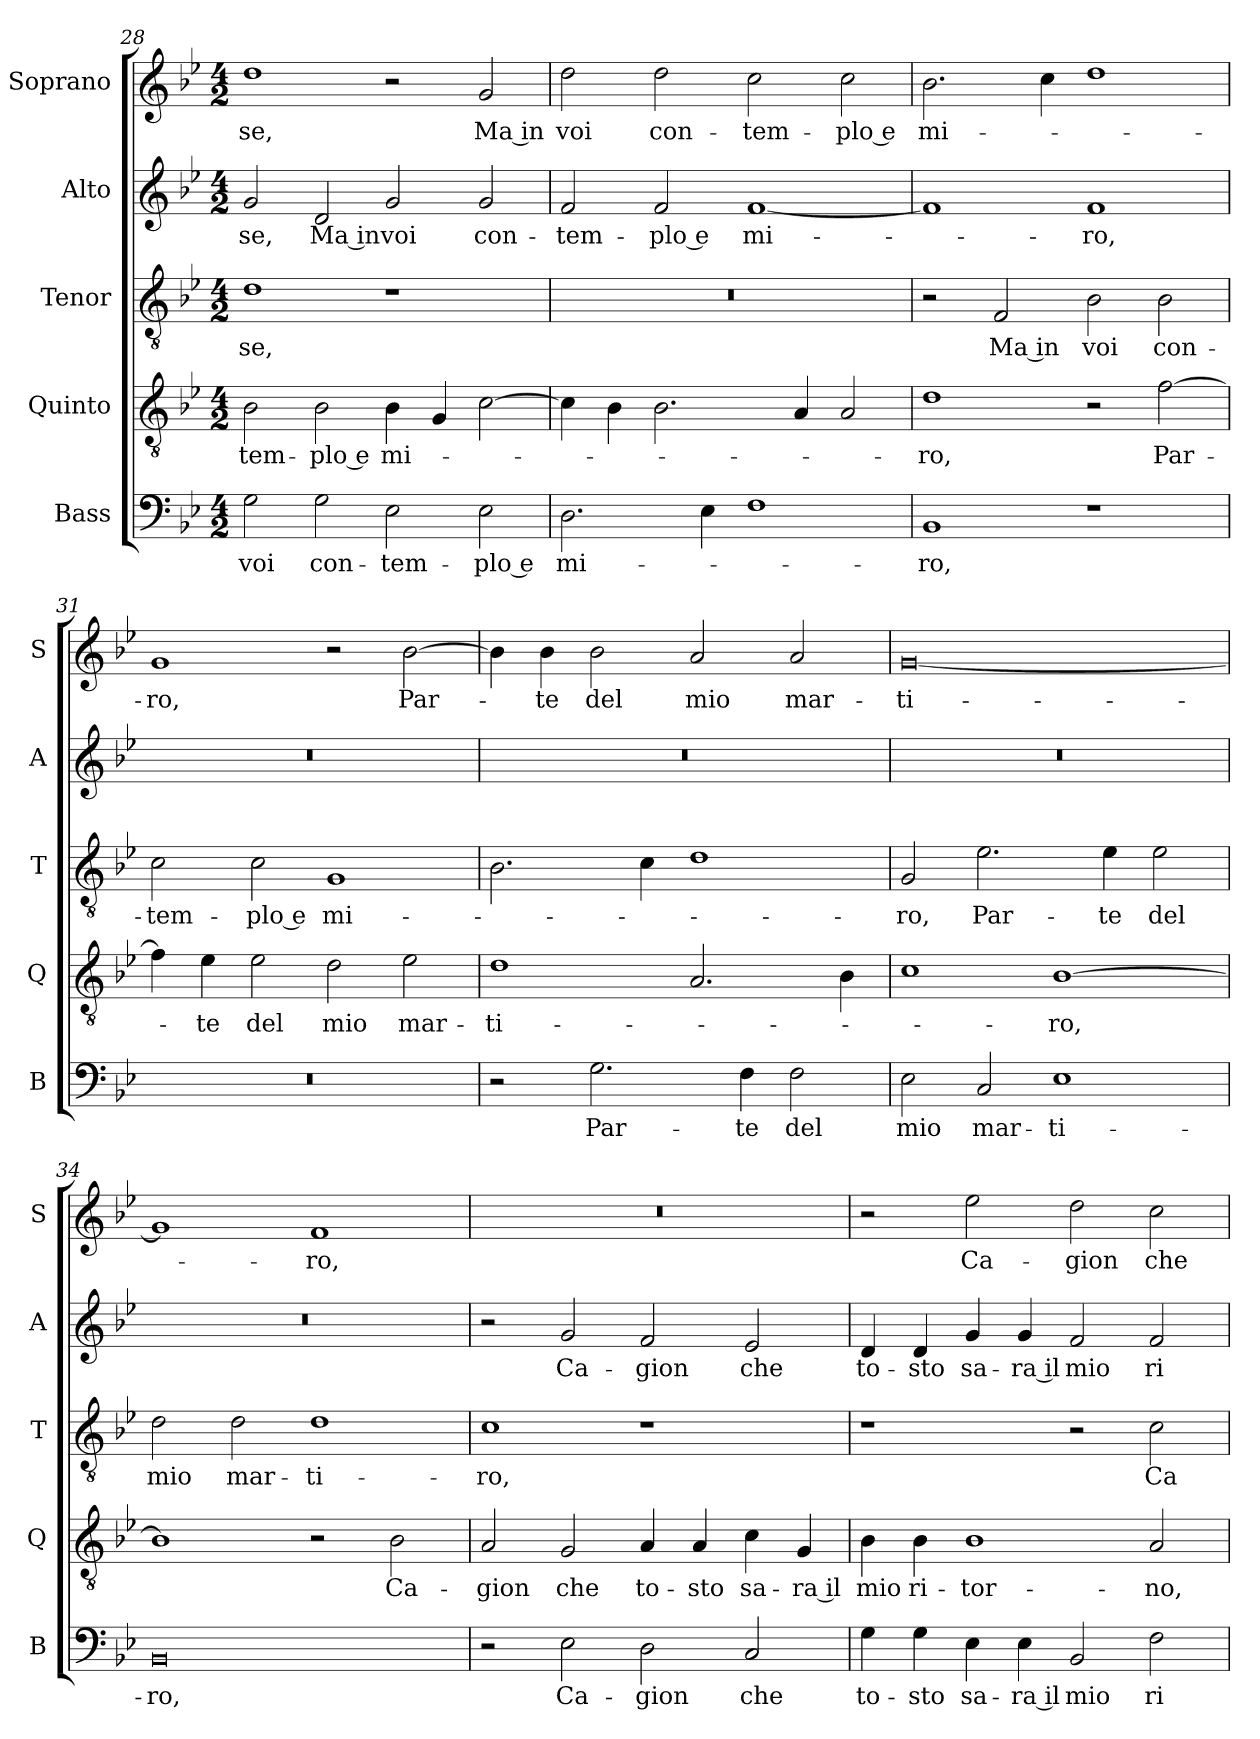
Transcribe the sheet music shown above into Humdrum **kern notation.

**kern	**text	**kern	**text	**kern	**text	**kern	**text	**kern	**text
*part5	*part5	*part4	*part4	*part3	*part3	*part2	*part2	*part1	*part1
*staff5	*staff5	*staff4	*staff4	*staff3	*staff3	*staff2	*staff2	*staff1	*staff1
*I"Bass	*	*I"Quinto	*	*I"Tenor	*	*I"Alto	*	*I"Soprano	*
*I'B	*	*I'Q	*	*I'T	*	*I'A	*	*I'S	*
!!LO:LB:g=z
*clefF4	*	*clefGv2	*	*clefGv2	*	*clefG2	*	*clefG2	*
*k[b-e-]	*	*k[b-e-]	*	*k[b-e-]	*	*k[b-e-]	*	*k[b-e-]	*
*B-:	*	*B-:	*	*B-:	*	*B-:	*	*B-:	*
*M4/2	*	*M4/2	*	*M4/2	*	*M4/2	*	*M4/2	*
=28	=28	=28	=28	=28	=28	=28	=28	=28	=28
!	!LO:LY:b	!	!LO:LY:b	!	!LO:LY:b	!	!LO:LY:b	!	!LO:LY:b
2G\	voi	2B-\	-tem-	1d	-se,	2g/	-se,	1dd	-se,
!	!LO:LY:b	!	!LO:LY:b	!	!	!	!LO:LY:b	!	!
2G\	con-	2B-\	-plo e	.	.	2d/	Ma in	.	.
!	!LO:LY:b	!	!LO:LY:b	!	!	!	!LO:LY:b	!	!
2E-\	-tem-	4B-\	mi-	1r	.	2g/	voi	2r	.
.	.	4G/	.	.	.	.	.	.	.
!	!LO:LY:b	!	!	!	!	!	!LO:LY:b	!	!LO:LY:b
2E-\	-plo e	[2c\	.	.	.	2g/	con-	2g/	Ma in
=29	=29	=29	=29	=29	=29	=29	=29	=29	=29
!	!LO:LY:b	!	!	!	!	!	!LO:LY:b	!	!LO:LY:b
2.D\	mi-	4c\]	.	0r	.	2f/	-tem-	2dd\	voi
.	.	4B-\	.	.	.	.	.	.	.
!	!	!	!	!	!	!	!LO:LY:b	!	!LO:LY:b
.	.	2.B-\	.	.	.	2f/	-plo e	2dd\	con-
4E-\	.	.	.	.	.	.	.	.	.
!	!	!	!	!	!	!	!LO:LY:b	!	!LO:LY:b
1F	.	.	.	.	.	[1f	mi-	2cc\	-tem-
.	.	4A/	.	.	.	.	.	.	.
!	!	!	!	!	!	!	!	!	!LO:LY:b
.	.	2A/	.	.	.	.	.	2cc\	-plo e
=30	=30	=30	=30	=30	=30	=30	=30	=30	=30
!	!LO:LY:b	!	!LO:LY:b	!	!	!	!	!	!LO:LY:b
1BB-	-ro,	1d	-ro,	2r	.	1f]	.	2.b-\	mi-
!	!	!	!	!	!LO:LY:b	!	!	!	!
.	.	.	.	2F/	Ma in	.	.	.	.
.	.	.	.	.	.	.	.	4cc\	.
!	!	!	!	!	!LO:LY:b	!	!LO:LY:b	!	!
1r	.	2r	.	2B-\	voi	1f	-ro,	1dd	.
!	!	!	!LO:LY:b	!	!LO:LY:b	!	!	!	!
.	.	[2f\	Par-	2B-\	con-	.	.	.	.
=31	=31	=31	=31	=31	=31	=31	=31	=31	=31
!	!	!	!	!	!LO:LY:b	!	!	!	!LO:LY:b
0r	.	4f\]	.	2c\	-tem-	0r	.	1g	-ro,
!	!	!	!LO:LY:b	!	!	!	!	!	!
.	.	4e-\	-te	.	.	.	.	.	.
!	!	!	!LO:LY:b	!	!LO:LY:b	!	!	!	!
.	.	2e-\	del	2c\	-plo e	.	.	.	.
!	!	!	!LO:LY:b	!	!LO:LY:b	!	!	!	!
.	.	2d\	mio	1G	mi-	.	.	2r	.
!	!	!	!LO:LY:b	!	!	!	!	!	!LO:LY:b
.	.	2e-\	mar-	.	.	.	.	[2b-\	Par-
!!LO:PB:g=z
=32	=32	=32	=32	=32	=32	=32	=32	=32	=32
!	!	!	!LO:LY:b	!	!	!	!	!	!
2r	.	1d	-ti-	2.B-\	.	0r	.	4b-\]	.
!	!	!	!	!	!	!	!	!	!LO:LY:b
.	.	.	.	.	.	.	.	4b-\	-te
!	!LO:LY:b	!	!	!	!	!	!	!	!LO:LY:b
2.G\	Par-	.	.	.	.	.	.	2b-\	del
.	.	.	.	4c\	.	.	.	.	.
!	!	!	!	!	!	!	!	!	!LO:LY:b
.	.	2.A/	.	1d	.	.	.	2a/	mio
!	!LO:LY:b	!	!	!	!	!	!	!	!
4F\	-te	.	.	.	.	.	.	.	.
!	!LO:LY:b	!	!	!	!	!	!	!	!LO:LY:b
2F\	del	.	.	.	.	.	.	2a/	mar-
.	.	4B-\	.	.	.	.	.	.	.
=33	=33	=33	=33	=33	=33	=33	=33	=33	=33
!	!LO:LY:b	!	!	!	!LO:LY:b	!	!	!	!LO:LY:b
2E-\	mio	1c	.	2G/	-ro,	0r	.	[0g	-ti-
!	!LO:LY:b	!	!	!	!LO:LY:b	!	!	!	!
2C/	mar-	.	.	2.e-\	Par-	.	.	.	.
!	!LO:LY:b	!	!LO:LY:b	!	!	!	!	!	!
1E-	-ti-	[1B-	-ro,	.	.	.	.	.	.
!	!	!	!	!	!LO:LY:b	!	!	!	!
.	.	.	.	4e-\	-te	.	.	.	.
!	!	!	!	!	!LO:LY:b	!	!	!	!
.	.	.	.	2e-\	del	.	.	.	.
=34	=34	=34	=34	=34	=34	=34	=34	=34	=34
!	!LO:LY:b	!	!	!	!LO:LY:b	!	!	!	!
0BB-	-ro,	1B-]	.	2d\	mio	0r	.	1g]	.
!	!	!	!	!	!LO:LY:b	!	!	!	!
.	.	.	.	2d\	mar-	.	.	.	.
!	!	!	!	!	!LO:LY:b	!	!	!	!LO:LY:b
.	.	2r	.	1d	-ti-	.	.	1f	-ro,
!	!	!	!LO:LY:b	!	!	!	!	!	!
.	.	2B-\	Ca-	.	.	.	.	.	.
=35	=35	=35	=35	=35	=35	=35	=35	=35	=35
!	!	!	!LO:LY:b	!	!LO:LY:b	!	!	!	!
2r	.	2A/	-gion	1c	-ro,	2r	.	0r	.
!	!LO:LY:b	!	!LO:LY:b	!	!	!	!LO:LY:b	!	!
2E-\	Ca-	2G/	che	.	.	2g/	Ca-	.	.
!	!LO:LY:b	!	!LO:LY:b	!	!	!	!LO:LY:b	!	!
2D\	-gion	4A/	to-	1r	.	2f/	-gion	.	.
!	!	!	!LO:LY:b	!	!	!	!	!	!
.	.	4A/	-sto	.	.	.	.	.	.
!	!LO:LY:b	!	!LO:LY:b	!	!	!	!LO:LY:b	!	!
2C/	che	4c\	sa-	.	.	2e-/	che	.	.
!	!	!	!LO:LY:b	!	!	!	!	!	!
.	.	4G/	-ra il	.	.	.	.	.	.
!!LO:LB:g=z
=36	=36	=36	=36	=36	=36	=36	=36	=36	=36
!	!LO:LY:b	!	!LO:LY:b	!	!	!	!LO:LY:b	!	!
4G\	to-	4B-\	mio	1r	.	4d/	to-	2r	.
!	!LO:LY:b	!	!LO:LY:b	!	!	!	!LO:LY:b	!	!
4G\	-sto	4B-\	ri-	.	.	4d/	-sto	.	.
!	!LO:LY:b	!	!LO:LY:b	!	!	!	!LO:LY:b	!	!LO:LY:b
4E-\	sa-	1B-	-tor-	.	.	4g/	sa-	2ee-\	Ca-
!	!LO:LY:b	!	!	!	!	!	!LO:LY:b	!	!
4E-\	-ra il	.	.	.	.	4g/	-ra il	.	.
!	!LO:LY:b	!	!	!	!	!	!LO:LY:b	!	!LO:LY:b
2BB-/	mio	.	.	2r	.	2f/	mio	2dd\	-gion
!	!LO:LY:b	!	!LO:LY:b	!	!LO:LY:b	!	!LO:LY:b	!	!LO:LY:b
2F\	ri-	2A/	-no,	2c\	Ca-	2f/	ri-	2cc\	che
=	=	=	=	=	=	=	=	=	=
*-	*-	*-	*-	*-	*-	*-	*-	*-	*-
